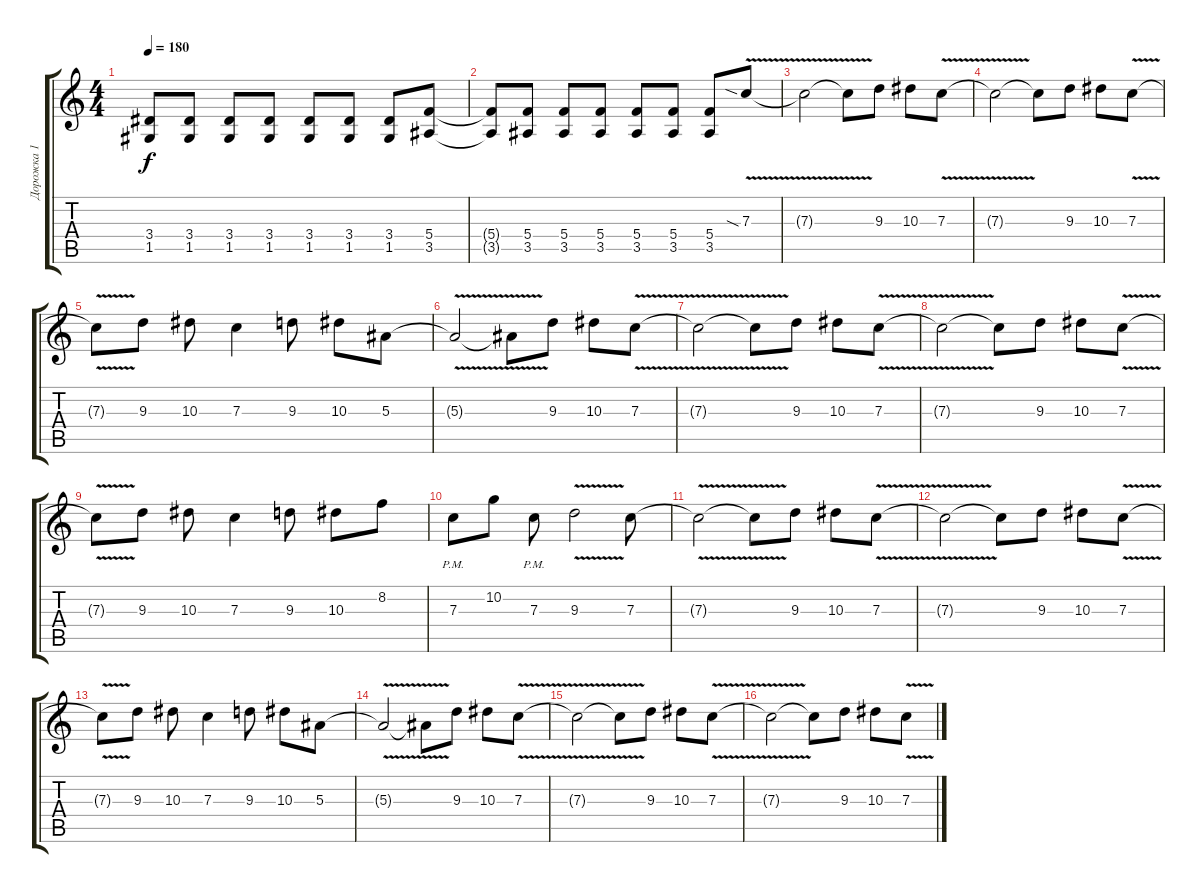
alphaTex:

\track ("Дорожка 1" "Дорожка 1") {instrument distortionguitar}
\staff {score tabs}
\tuning (D4 A3 F3 C3 G2 C2) {hide}
\ts (4 4)
\tempo 180
\clef g2
\ks c
(3.4{t} 1.5{t}).8{dy f} (3.4 1.5).8 (3.4 1.5).8 (3.4 1.5).8 (3.4 1.5).8 (3.4 1.5).8 (3.4 1.5).8 (5.4 3.5).8 |
(5.4{t} 3.5{t}).8 (5.4 3.5).8 (5.4 3.5).8 (5.4 3.5).8 (5.4 3.5).8 (5.4 3.5).8 (5.4 3.5).8 7.3{v sia}.8 |
7.3{v t}.2 7.3{t}.8 9.3.8 10.3.8 7.3{v}.8 |
7.3{t}.2 7.3{t}.8 9.3.8 10.3.8 7.3{v}.8 |
7.3{v t}.8 9.3.8 10.3.8 7.3.4 9.3.8 10.3.8 5.3.8 |
5.3{v t}.2 5.3{t}.8 9.3.8 10.3.8 7.3{v}.8 |
7.3{v t}.2 7.3{t}.8 9.3.8 10.3.8 7.3{v}.8 |
7.3{t}.2 7.3{t}.8 9.3.8 10.3.8 7.3{v}.8 |
7.3{v t}.8 9.3.8 10.3.8 7.3.4 9.3.8 10.3.8 8.2.8 |
7.3{pm}.8 10.2.8 7.3{pm}.8 9.3{v}.2 7.3.8 |
7.3{v t}.2 7.3{t}.8 9.3.8 10.3.8 7.3{v}.8 |
7.3{t}.2 7.3{t}.8 9.3.8 10.3.8 7.3{v}.8 |
7.3{v t}.8 9.3.8 10.3.8 7.3.4 9.3.8 10.3.8 5.3.8 |
5.3{v t}.2 5.3{t}.8 9.3.8 10.3.8 7.3{v}.8 |
7.3{v t}.2 7.3{t}.8 9.3.8 10.3.8 7.3{v}.8 |
7.3{t}.2 7.3{t}.8 9.3.8 10.3.8 7.3{v}.8
